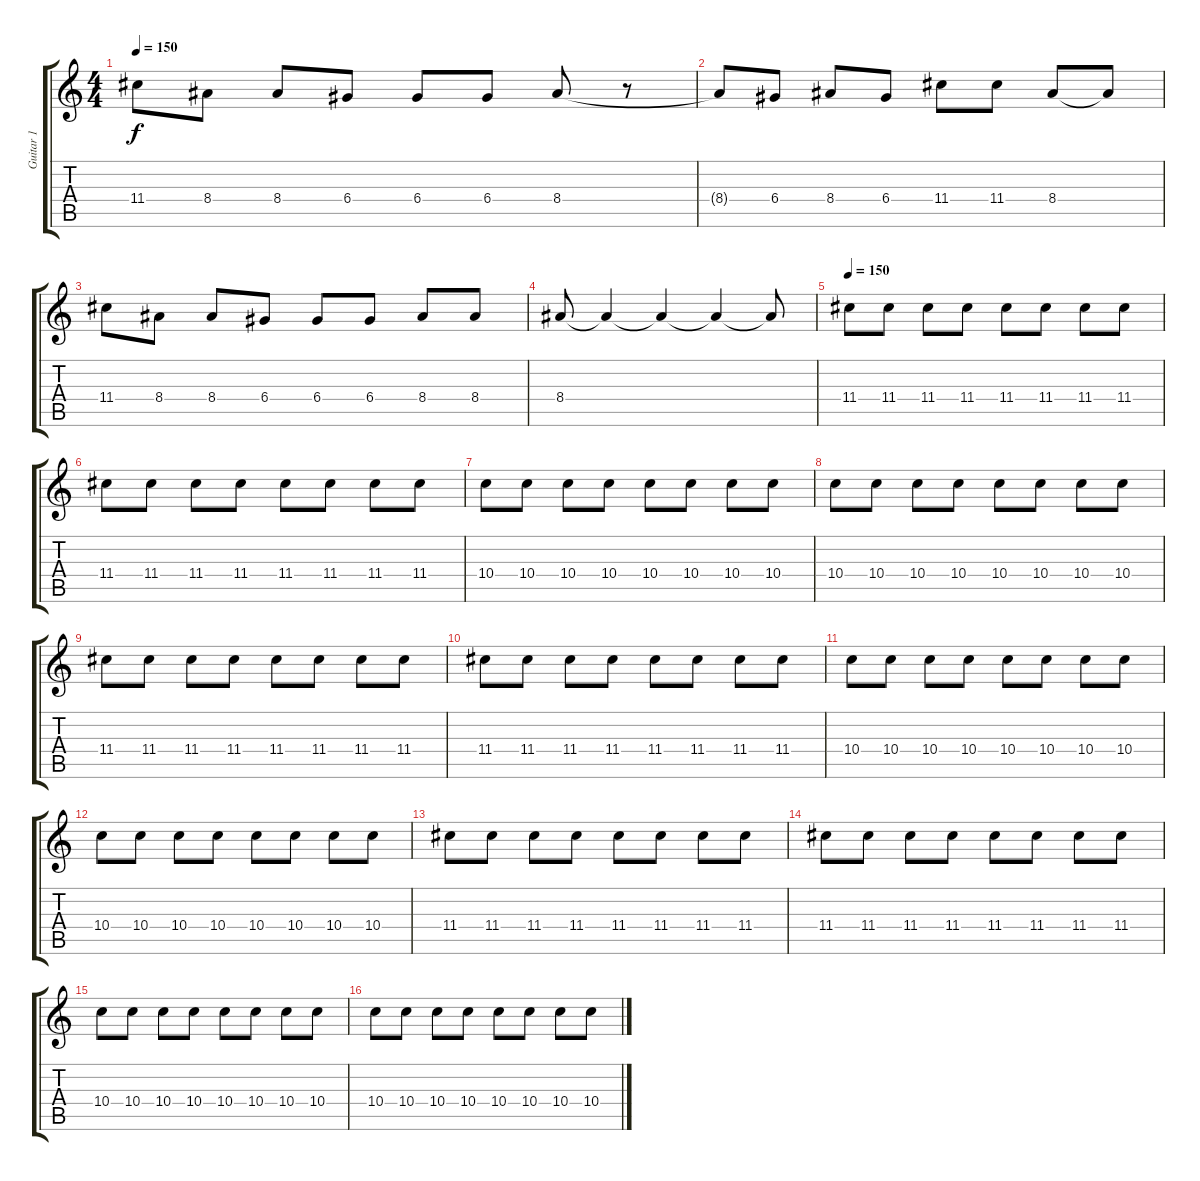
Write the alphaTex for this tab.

\track ("Guitar 1" "Guitar 1") {instrument electricguitarmuted}
\staff {score tabs}
\tuning (E4 B3 G3 D3 A2 E2) {hide}
\ts (4 4)
\tempo 150
\clef g2
\ks c
11.4.8{dy f instrument distortionguitar} 8.4.8 8.4.8 6.4.8 6.4.8 6.4.8 8.4.8 r.8 |
8.4{t}.8 6.4.8 8.4.8 6.4.8 11.4.8 11.4.8 8.4.8 8.4{t}.8 |
11.4.8{instrument distortionguitar} 8.4.8 8.4.8 6.4.8 6.4.8 6.4.8 8.4.8 8.4.8 |
8.4.8 8.4{t}.4 8.4{t}.4 8.4{t}.4 8.4{t}.8 |
\tempo 150
11.4.8{volume 10} 11.4.8 11.4.8 11.4.8 11.4.8 11.4.8 11.4.8 11.4.8 |
11.4.8 11.4.8 11.4.8 11.4.8 11.4.8 11.4.8 11.4.8 11.4.8 |
10.4.8 10.4.8 10.4.8 10.4.8 10.4.8 10.4.8 10.4.8 10.4.8 |
10.4.8 10.4.8 10.4.8 10.4.8 10.4.8 10.4.8 10.4.8 10.4.8 |
11.4.8 11.4.8 11.4.8 11.4.8 11.4.8 11.4.8 11.4.8 11.4.8 |
11.4.8 11.4.8 11.4.8 11.4.8 11.4.8 11.4.8 11.4.8 11.4.8 |
10.4.8 10.4.8 10.4.8 10.4.8 10.4.8 10.4.8 10.4.8 10.4.8 |
10.4.8 10.4.8 10.4.8 10.4.8 10.4.8 10.4.8 10.4.8 10.4.8 |
11.4.8 11.4.8 11.4.8 11.4.8 11.4.8 11.4.8 11.4.8 11.4.8 |
11.4.8 11.4.8 11.4.8 11.4.8 11.4.8 11.4.8 11.4.8 11.4.8 |
10.4.8 10.4.8 10.4.8 10.4.8 10.4.8 10.4.8 10.4.8 10.4.8 |
10.4.8 10.4.8 10.4.8 10.4.8 10.4.8 10.4.8 10.4.8 10.4.8
